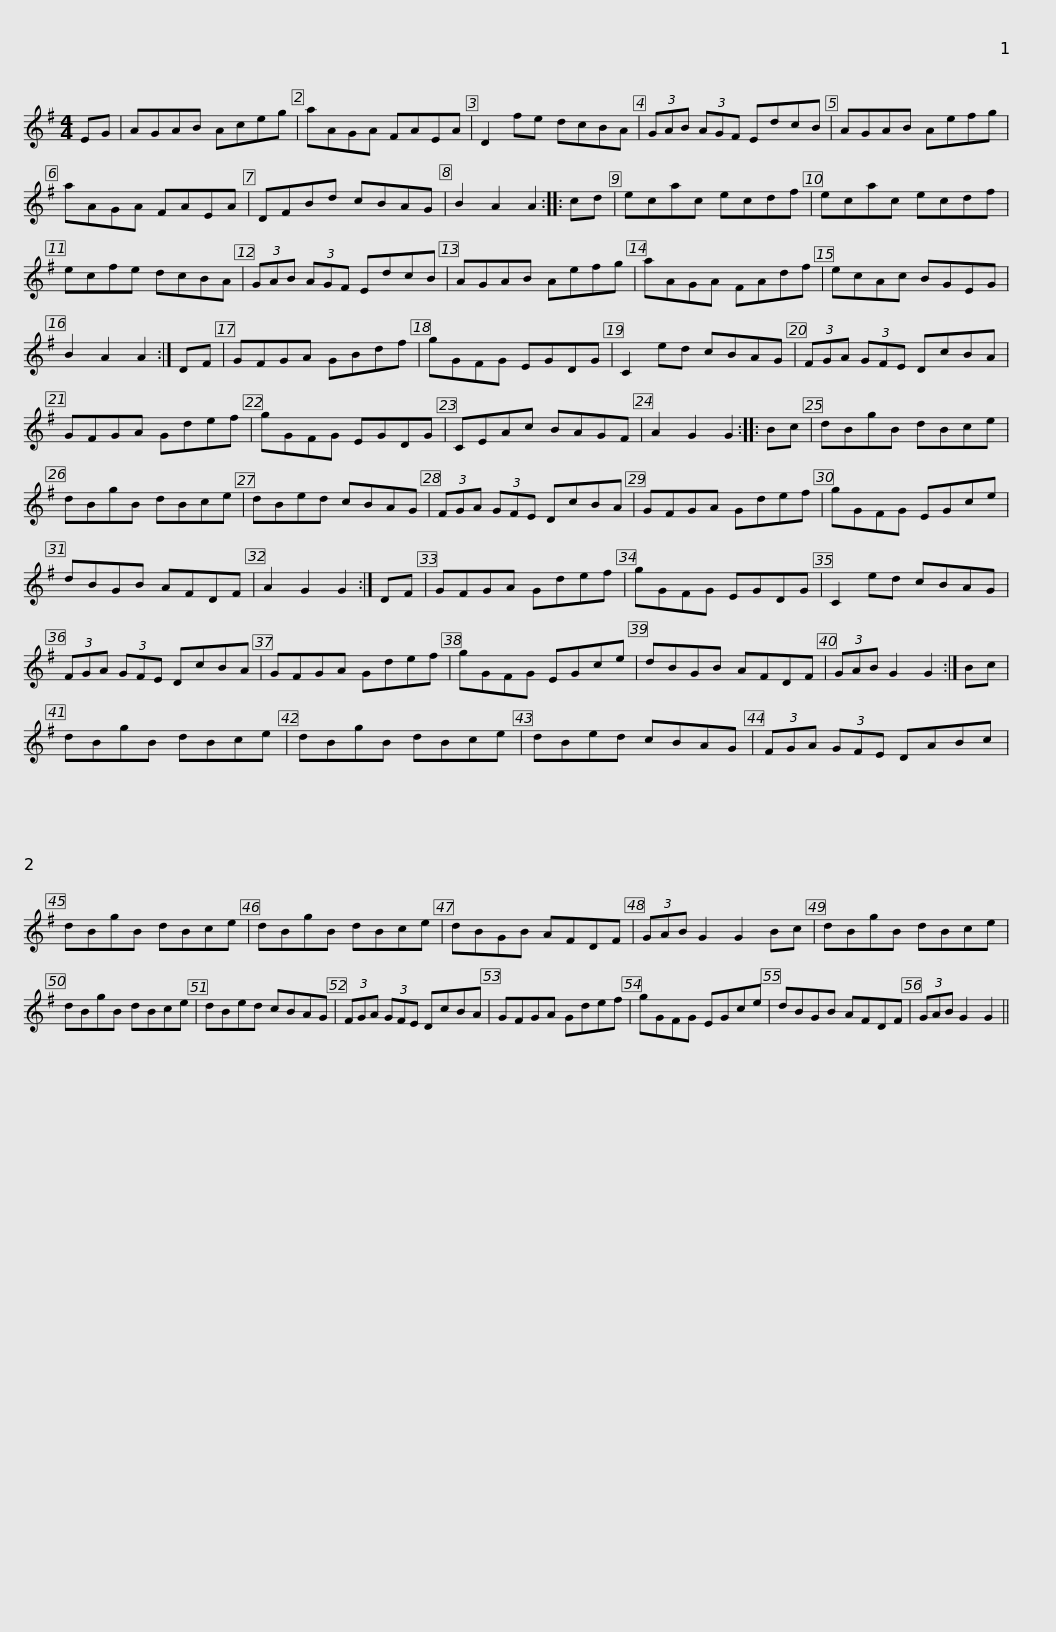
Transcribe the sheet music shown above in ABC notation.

X:1
L:1/8
M:4/4
I:linebreak $
K:G
V:1 treble
V:1
 EG | AGAB Aceg | aAGA FAEA | D2 fe dcBA | (3GAB (3AGF EdcB | %5
 AGAB Aefg |$ aAGA FAEA | DFBd cBAG | B2 A2 A2 :: cd | %10
 ecac ecdf | ecac ecdf |$ ecfe dcBA | (3GAB (3AGF EdcB | AGAB Aefg | %15
 aAGA FAdf | ecAc BGEG | B2 A2 A2 :|$ DF | GFGA GBdf | %20
 gGFG EGDG | C2 ed cBAG | (3FGA (3GFE DcBA | GFGA Gdef |$ gGFG EGDG | %25
 CEAc BAGF | A2 G2 G2 :: Bc | dBgB dBce | dBgB dBce |$ %30
 dBed cBAG | (3FGA (3GFE DcBA | GFGA Gdef | gGFG EGce | dBGB AFDF | %35
 A2 G2 G2 :|$ DF | GFGA Gdef | gGFG EGDG | C2 ed cBAG | %40
 (3FGA (3GFE DcBA | GFGA Gdef |$ gGFG EGce | dBGB AFDF | (3GAB G2 G2 :| %45
 Bc | dBgB dBce | dBgB dBce |$ dBed cBAG | (3FGA (3GFE DABc | %50
 dBgB dBce | dBgB dBce | dBGB AFDF |$ (3GAB G2 G2 Bc | dBgB dBce | %55
 dBgB dBce | dBed cBAG | (3FGA (3GFE DcBA |$ GFGA Gdef | gGFG EGce | %60
 dBGB AFDF | (3GAB G2 G2 || %62
